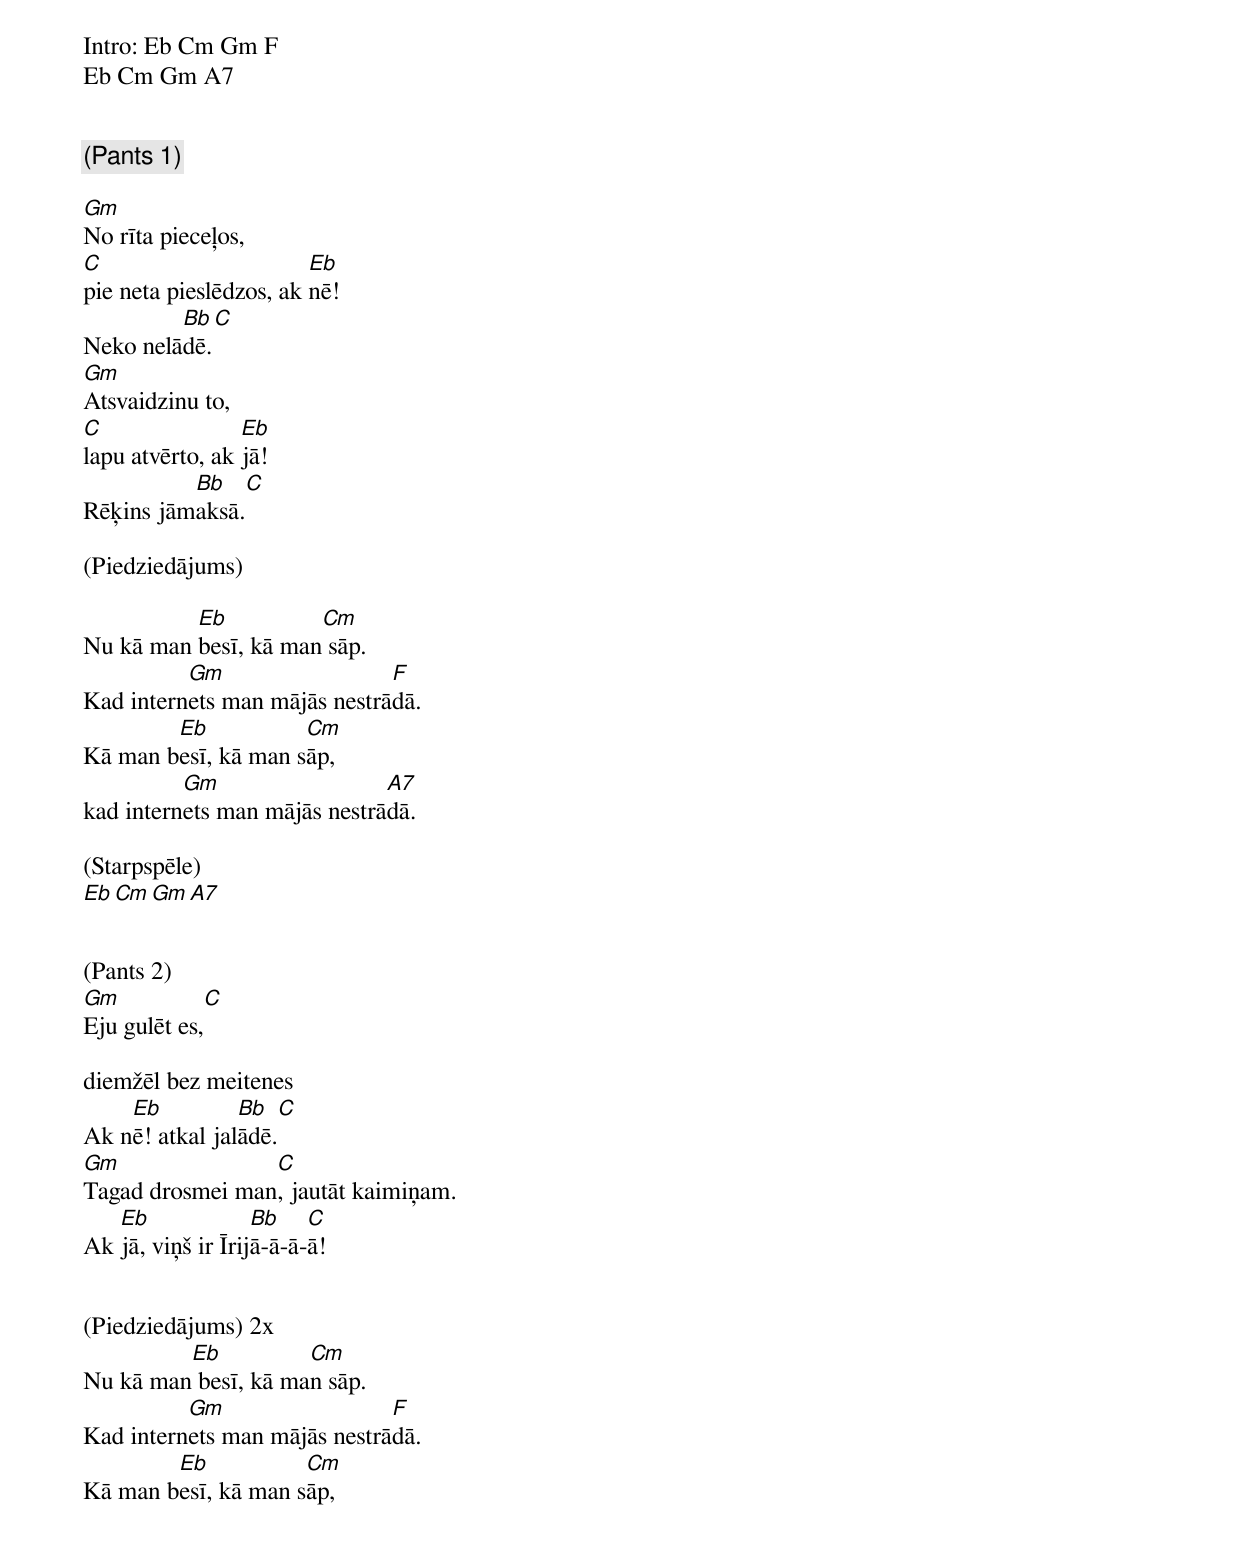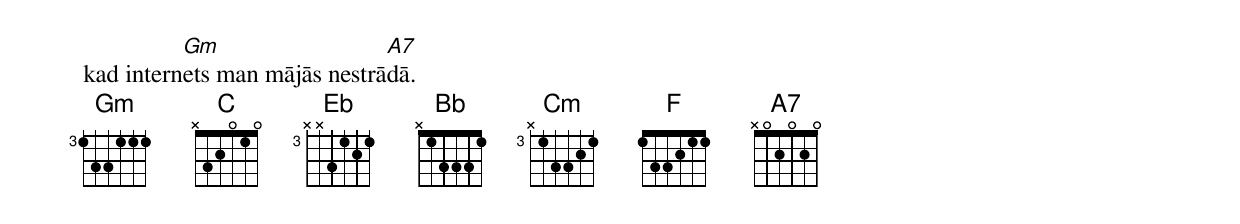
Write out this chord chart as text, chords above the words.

Intro: Eb Cm Gm F
Eb Cm Gm A7


(Pants 1)

Gm
No rīta pieceļos,
C                       Eb
pie neta pieslēdzos, ak nē!
         Bb    C
Neko nelādē.
Gm
Atsvaidzinu to,
C                Eb
lapu atvērto, ak jā!
          Bb    C
Rēķins jāmaksā.

(Piedziedājums)

          Eb          Cm
Nu kā man besī, kā man sāp.
          Gm                  F
Kad internets man mājās nestrādā.
        Eb           Cm
Kā man besī, kā man sāp,
          Gm                  A7
kad internets man mājās nestrādā.

(Starpspēle)
Eb Cm Gm A7


(Pants 2)
Gm           C
Eju gulēt es,

diemžēl bez meitenes
    Eb          Bb   C
Ak nē! atkal jalādē.
Gm               C
Tagad drosmei man, jautāt kaimiņam.
   Eb              Bb    C
Ak jā, viņš ir Īrijā-ā-ā-ā!


(Piedziedājums) 2x
         Eb          Cm
Nu kā man besī, kā man sāp.
          Gm                  F
Kad internets man mājās nestrādā.
        Eb           Cm
Kā man besī, kā man sāp,
          Gm                  A7
kad internets man mājās nestrādā.
